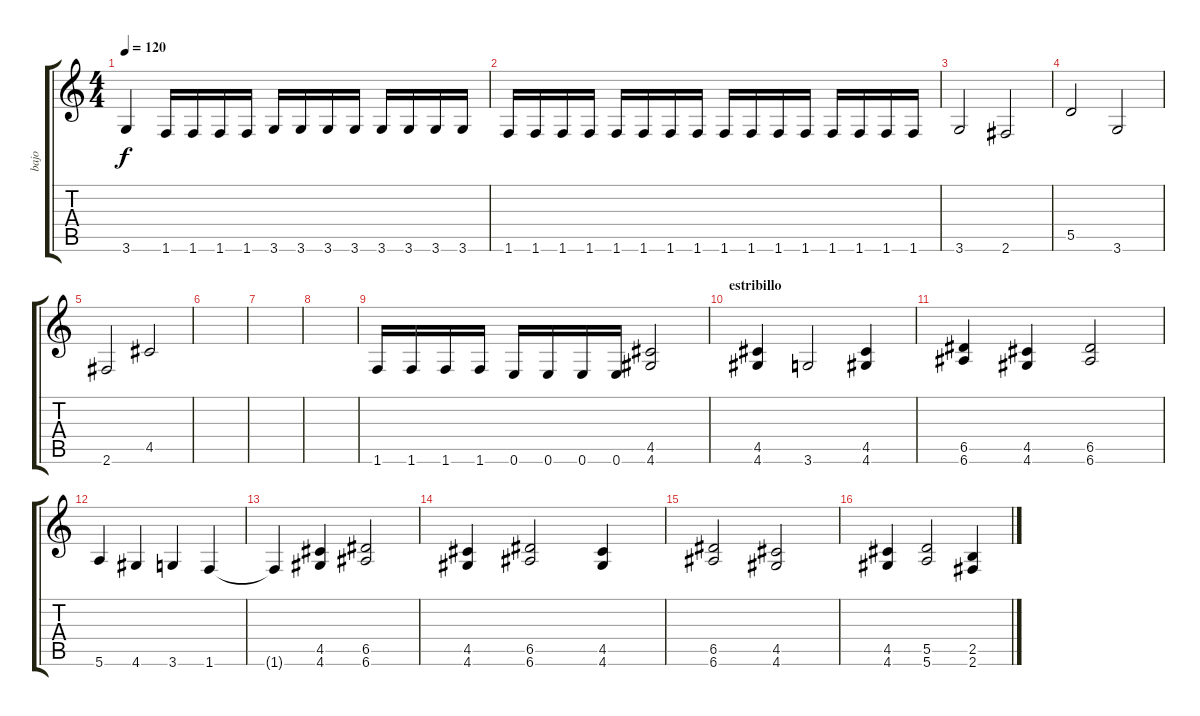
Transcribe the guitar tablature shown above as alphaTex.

\track ("bajo" "bajo") {instrument electricbassfinger}
\staff {score tabs}
\tuning (E4 B3 G3 D3 A2 E2) {hide}
\ts (4 4)
\tempo 120
\clef g2
\ks c
3.6.4{dy f} 1.6.16 1.6.16 1.6.16 1.6.16 3.6.16 3.6.16 3.6.16 3.6.16 3.6.16 3.6.16 3.6.16 3.6.16 |
1.6.16 1.6.16 1.6.16 1.6.16 1.6.16 1.6.16 1.6.16 1.6.16 1.6.16 1.6.16 1.6.16 1.6.16 1.6.16 1.6.16 1.6.16 1.6.16 |
3.6.2 2.6.2 |
5.5.2 3.6.2 |
2.6.2 4.5.2 |
|
|
|
1.6.16 1.6.16 1.6.16 1.6.16 0.6.16 0.6.16 0.6.16 0.6.16 (4.5 4.6).2 |
\section ("" "estribillo")
(4.5 4.6).4 3.6.2 (4.5 4.6).4 |
(6.5 6.6).4 (4.5 4.6).4 (6.5 6.6).2 |
5.6.4 4.6.4 3.6.4 1.6.4 |
1.6{t}.4 (4.5 4.6).4 (6.5 6.6).2 |
(4.5 4.6).4 (6.5 6.6).2 (4.5 4.6).4 |
(6.5 6.6).2 (4.5 4.6).2 |
(4.5 4.6).4 (5.5 5.6).2 (2.5 2.6).4
